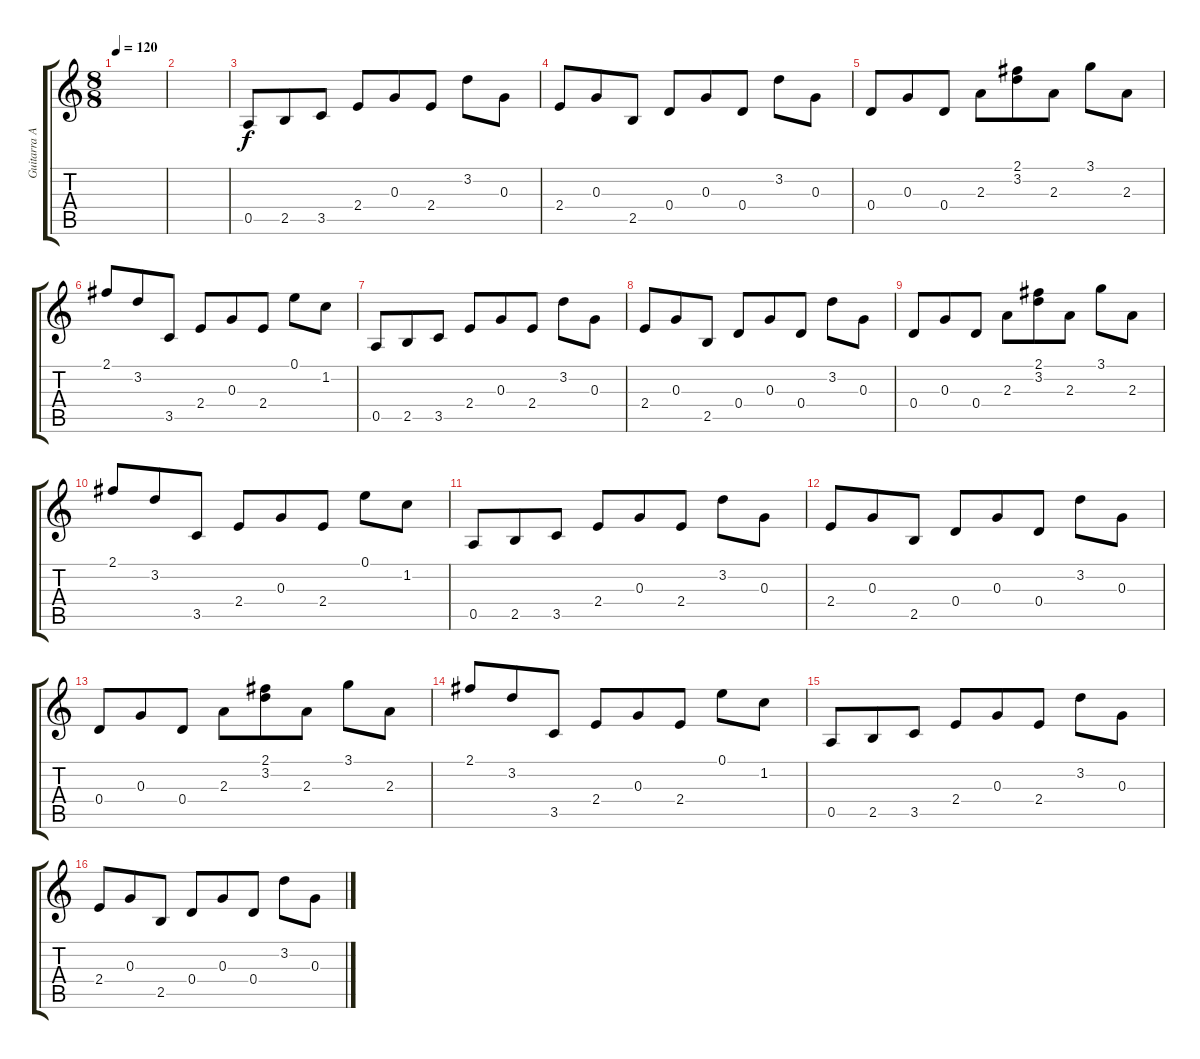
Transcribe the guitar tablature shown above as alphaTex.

\track ("Guitarra A" "Guitarra A") {instrument distortionguitar}
\staff {score tabs}
\tuning (E4 B3 G3 D3 A2 D2) {hide}
\ts (8 8)
\tempo 120
\clef g2
\ks c
|
|
0.5.8 2.5.8 3.5.8 2.4.8 0.3.8 2.4.8 3.2.8 0.3.8 |
2.4.8 0.3.8 2.5.8 0.4.8 0.3.8 0.4.8 3.2.8 0.3.8 |
0.4.8 0.3.8 0.4.8 2.3.8 (2.1 3.2).8 2.3.8 3.1.8 2.3.8 |
2.1.8 3.2.8 3.5.8 2.4.8 0.3.8 2.4.8 0.1.8 1.2.8 |
0.5.8 2.5.8 3.5.8 2.4.8 0.3.8 2.4.8 3.2.8 0.3.8 |
2.4.8 0.3.8 2.5.8 0.4.8 0.3.8 0.4.8 3.2.8 0.3.8 |
0.4.8 0.3.8 0.4.8 2.3.8 (2.1 3.2).8 2.3.8 3.1.8 2.3.8 |
2.1.8 3.2.8 3.5.8 2.4.8 0.3.8 2.4.8 0.1.8 1.2.8 |
0.5.8 2.5.8 3.5.8 2.4.8 0.3.8 2.4.8 3.2.8 0.3.8 |
2.4.8 0.3.8 2.5.8 0.4.8 0.3.8 0.4.8 3.2.8 0.3.8 |
0.4.8 0.3.8 0.4.8 2.3.8 (2.1 3.2).8 2.3.8 3.1.8 2.3.8 |
2.1.8 3.2.8 3.5.8 2.4.8 0.3.8 2.4.8 0.1.8 1.2.8 |
0.5.8 2.5.8 3.5.8 2.4.8 0.3.8 2.4.8 3.2.8 0.3.8 |
2.4.8 0.3.8 2.5.8 0.4.8 0.3.8 0.4.8 3.2.8 0.3.8
